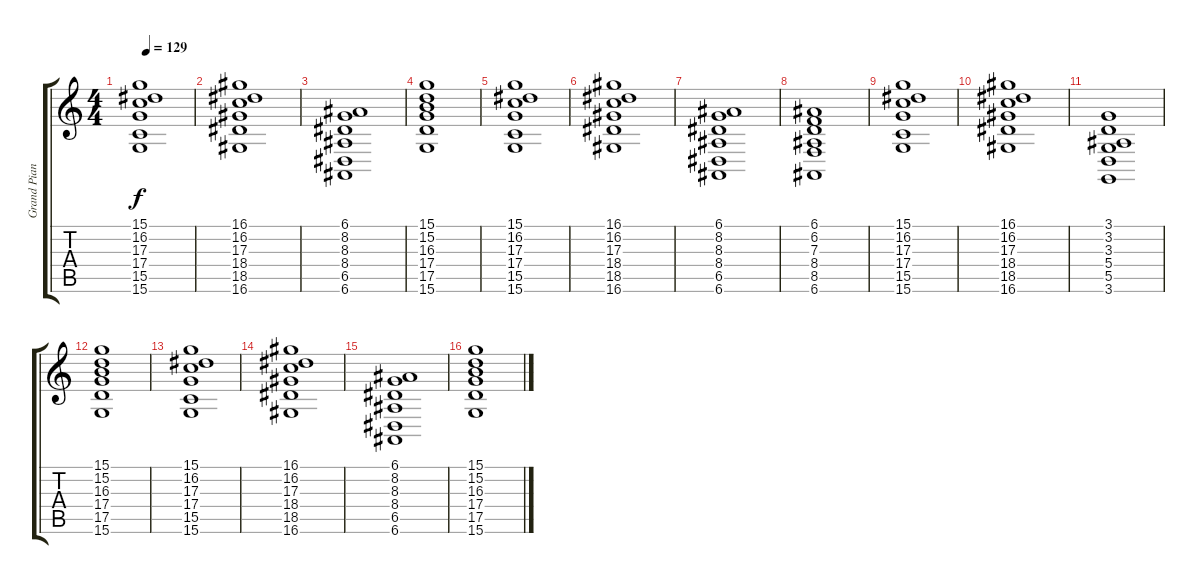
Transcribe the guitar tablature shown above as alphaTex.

\track ("Grand Piano" "Grand Pian") {instrument acousticgrandpiano}
\staff {score tabs}
\tuning (E4 B3 G3 D3 A2 E2) {hide}
\ts (4 4)
\tempo 129
\clef g2
\ks c
(15.1 16.2 17.3 17.4 15.5 15.6).1{dy f} |
(16.1 16.2 17.3 18.4 18.5 16.6).1 |
(6.1 8.2 8.3 8.4 6.5 6.6).1 |
(15.1 15.2 16.3 17.4 17.5 15.6).1 |
(15.1 16.2 17.3 17.4 15.5 15.6).1 |
(16.1 16.2 17.3 18.4 18.5 16.6).1 |
(6.1 8.2 8.3 8.4 6.5 6.6).1 |
(6.1 6.2 7.3 8.4 8.5 6.6).1 |
(15.1 16.2 17.3 17.4 15.5 15.6).1 |
(16.1 16.2 17.3 18.4 18.5 16.6).1 |
(3.1 3.2 3.3 5.4 5.5 3.6).1 |
(15.1 15.2 16.3 17.4 17.5 15.6).1 |
(15.1 16.2 17.3 17.4 15.5 15.6).1 |
(16.1 16.2 17.3 18.4 18.5 16.6).1 |
(6.1 8.2 8.3 8.4 6.5 6.6).1 |
(15.1 15.2 16.3 17.4 17.5 15.6).1
